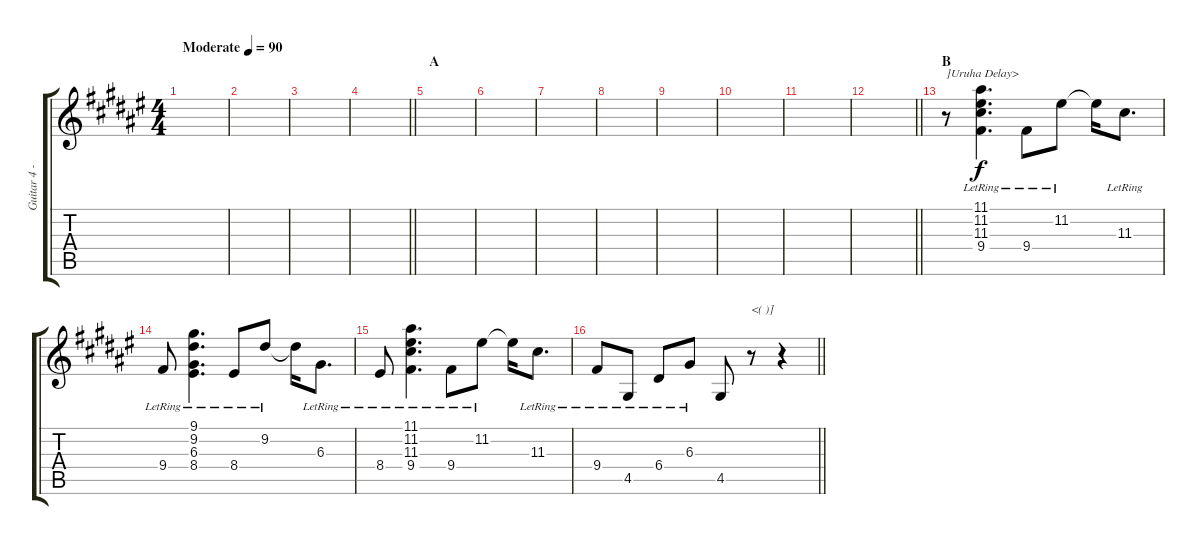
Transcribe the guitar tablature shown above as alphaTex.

\track ("Guitar 4 - Uruha" "Guitar 4 -") {instrument overdrivenguitar}
\staff {score tabs}
\tuning (B3 Gb3 D3 A2 E2 B1) {hide}
\ts (4 4)
\tempo (90 "Moderate")
\clef g2
\ks f#
|
|
|
\barLineRight lightlight
|
\section ("" "A")
|
|
|
|
|
|
|
\barLineRight lightlight
|
\section ("" "B")
r.8{txt "]Uruha Delay>" volume 9 balance 16 instrument electricguitarclean} (11.1{lr} 11.2{lr} 11.3{lr} 9.4{lr}).4{d} 9.4{lr}.8 11.2{lr}.8 11.2{t}.16 11.3{lr}.8{d} |
9.4{lr}.8 (9.1{lr} 9.2{lr} 6.3{lr} 8.4{lr}).4{d} 8.4{lr}.8 9.2{lr}.8 9.2{t}.16 6.3{lr}.8{d} |
8.4{lr}.8 (11.1{lr} 11.2{lr} 11.3{lr} 9.4{lr}).4{d} 9.4{lr}.8 11.2{lr}.8 11.2{t}.16 11.3{lr}.8{d} |
\barLineRight lightlight
9.4{lr}.8 4.5{lr}.8 6.4{lr}.8 6.3{lr}.8 4.5.8 r.8{txt "<( )]"} r.4
